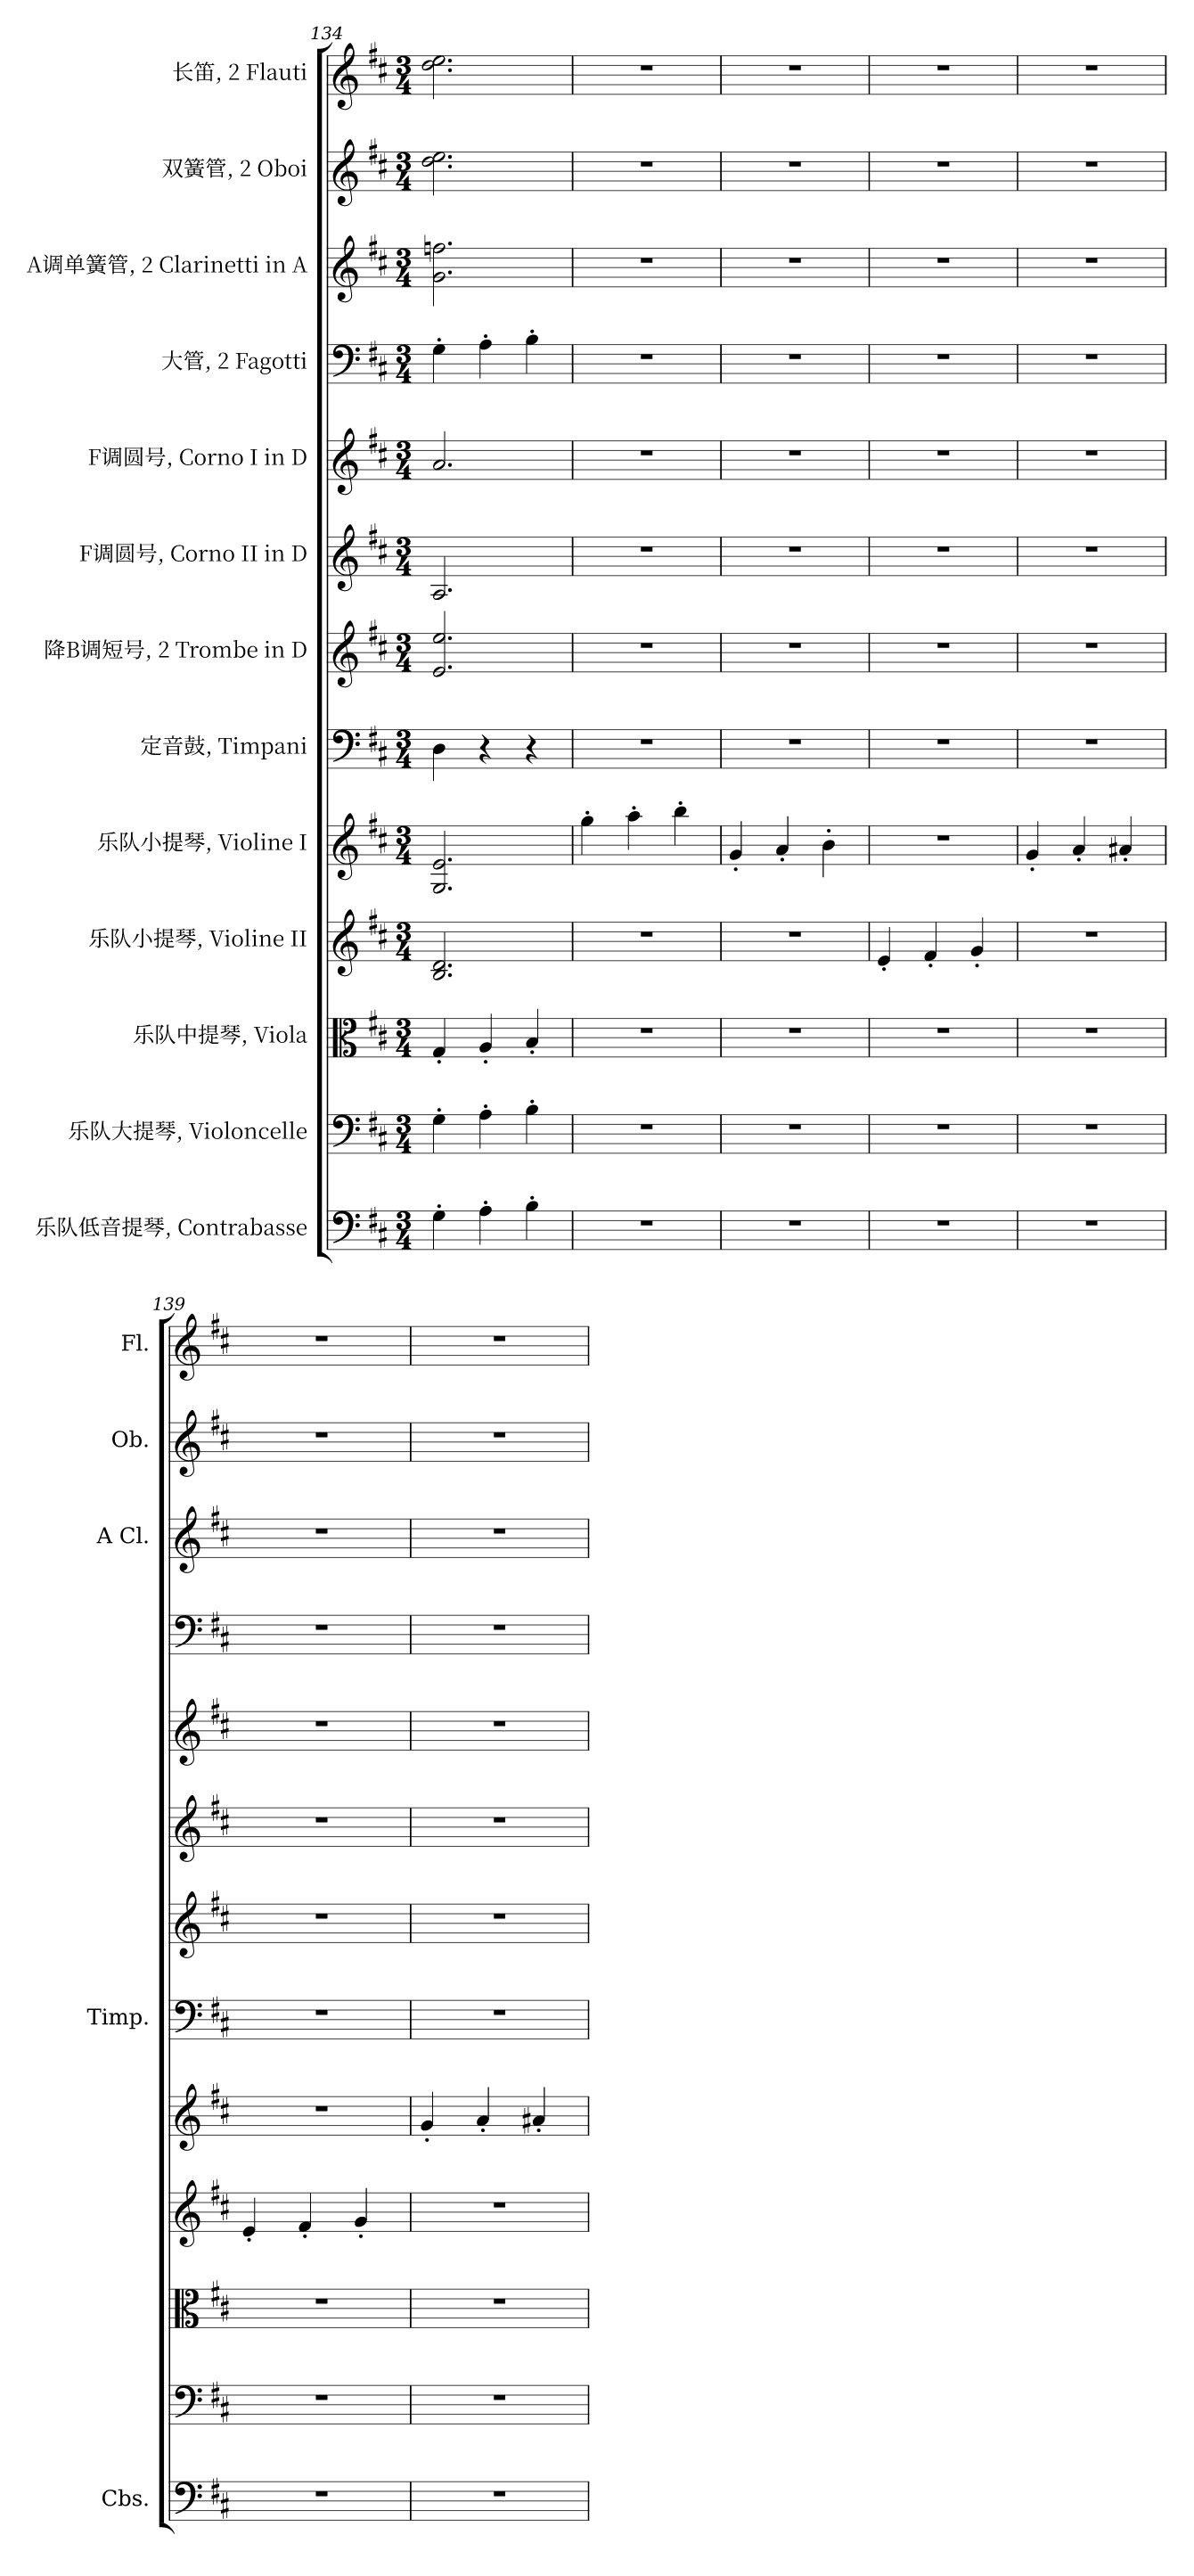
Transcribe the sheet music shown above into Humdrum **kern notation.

**kern	**kern	**kern	**kern	**kern	**kern	**kern	**kern	**kern	**kern	**kern	**kern	**kern
*part13	*part12	*part11	*part10	*part9	*part8	*part7	*part6	*part5	*part4	*part3	*part2	*part1
*staff13	*staff12	*staff11	*staff10	*staff9	*staff8	*staff7	*staff6	*staff5	*staff4	*staff3	*staff2	*staff1
*I"乐队低音提琴, Contrabasse	*I"乐队大提琴, Violoncelle	*I"乐队中提琴, Viola	*I"乐队小提琴, Violine II	*I"乐队小提琴, Violine I	*I"定音鼓, Timpani	*I"降B调短号, 2 Trombe in D	*I"F调圆号, Corno II in D	*I"F调圆号, Corno I in D	*I"大管, 2 Fagotti	*I"A调单簧管, 2 Clarinetti in A	*I"双簧管, 2 Oboi	*I"长笛, 2 Flauti
*I'Cbs.	*	*	*	*	*I'Timp.	*	*	*	*	*I'A Cl.	*I'Ob.	*I'Fl.
!!LO:PB:g=z
*clefF4	*clefF4	*clefC3	*clefG2	*clefG2	*clefF4	*clefG2	*clefG2	*clefG2	*clefF4	*clefG2	*clefG2	*clefG2
*ITrd7c12	*	*	*	*	*	*ITrd1c2	*ITrd4c7	*ITrd4c7	*	*ITrd2c3	*	*
*k[f#c#]	*k[f#c#]	*k[f#c#]	*k[f#c#]	*k[f#c#]	*k[f#c#]	*k[]	*k[f#]	*k[f#]	*k[f#c#]	*k[f#c#g#d#a#]	*k[f#c#]	*k[f#c#]
*M3/4	*M3/4	*M3/4	*M3/4	*M3/4	*M3/4	*M3/4	*M3/4	*M3/4	*M3/4	*M3/4	*M3/4	*M3/4
*MM315	*MM315	*MM315	*MM315	*MM315	*MM315	*MM315	*MM315	*MM315	*MM315	*MM315	*MM315	*MM315
=134	=134	=134	=134	=134	=134	=134	=134	=134	=134	=134	=134	=134
4GG'\	4G'\	4G'/	2.B/ 2.d/	2.G/ 2.e/	4D\	2.d/ 2.dd/	2.D/	2.d/	4G'\	2.e\ 2.ddn\	2.dd\ 2.ee\	2.dd\ 2.ee\
4AA'\	4A'\	4A'/	.	.	4r	.	.	.	4A'\	.	.	.
4BB'\	4B'\	4B'/	.	.	4r	.	.	.	4B'\	.	.	.
=135	=135	=135	=135	=135	=135	=135	=135	=135	=135	=135	=135	=135
*	*	*	*	*	*	*	*	*	*	*	*	*MM315
2.r	2.r	2.r	2.r	4gg'\	2.r	2.r	2.r	2.r	2.r	2.r	2.r	2.r
.	.	.	.	4aa'\	.	.	.	.	.	.	.	.
.	.	.	.	4bb'\	.	.	.	.	.	.	.	.
=136	=136	=136	=136	=136	=136	=136	=136	=136	=136	=136	=136	=136
*	*	*	*	*	*	*	*	*	*	*	*	*MM307
2.r	2.r	2.r	2.r	4g'/	2.r	2.r	2.r	2.r	2.r	2.r	2.r	2.r
.	.	.	.	4a'/	.	.	.	.	.	.	.	.
.	.	.	.	4b'\	.	.	.	.	.	.	.	.
=137	=137	=137	=137	=137	=137	=137	=137	=137	=137	=137	=137	=137
*	*	*	*	*	*	*	*	*	*	*	*	*MM307
2.r	2.r	2.r	4e'/	2.r	2.r	2.r	2.r	2.r	2.r	2.r	2.r	2.r
.	.	.	4f#'/	.	.	.	.	.	.	.	.	.
.	.	.	4g'/	.	.	.	.	.	.	.	.	.
=138	=138	=138	=138	=138	=138	=138	=138	=138	=138	=138	=138	=138
*	*	*	*	*	*	*	*	*	*	*	*	*MM307
2.r	2.r	2.r	2.r	4g'/	2.r	2.r	2.r	2.r	2.r	2.r	2.r	2.r
.	.	.	.	4a'/	.	.	.	.	.	.	.	.
.	.	.	.	4a#X'/	.	.	.	.	.	.	.	.
=139	=139	=139	=139	=139	=139	=139	=139	=139	=139	=139	=139	=139
*	*	*	*	*	*	*	*	*	*	*	*	*MM307
2.r	2.r	2.r	4e'/	2.r	2.r	2.r	2.r	2.r	2.r	2.r	2.r	2.r
.	.	.	4f#'/	.	.	.	.	.	.	.	.	.
.	.	.	4g'/	.	.	.	.	.	.	.	.	.
=140	=140	=140	=140	=140	=140	=140	=140	=140	=140	=140	=140	=140
*	*	*	*	*	*	*	*	*	*	*	*	*MM307
2.r	2.r	2.r	2.r	4g'/	2.r	2.r	2.r	2.r	2.r	2.r	2.r	2.r
.	.	.	.	4a'/	.	.	.	.	.	.	.	.
.	.	.	.	4a#X'/	.	.	.	.	.	.	.	.
=	=	=	=	=	=	=	=	=	=	=	=	=
*-	*-	*-	*-	*-	*-	*-	*-	*-	*-	*-	*-	*-
